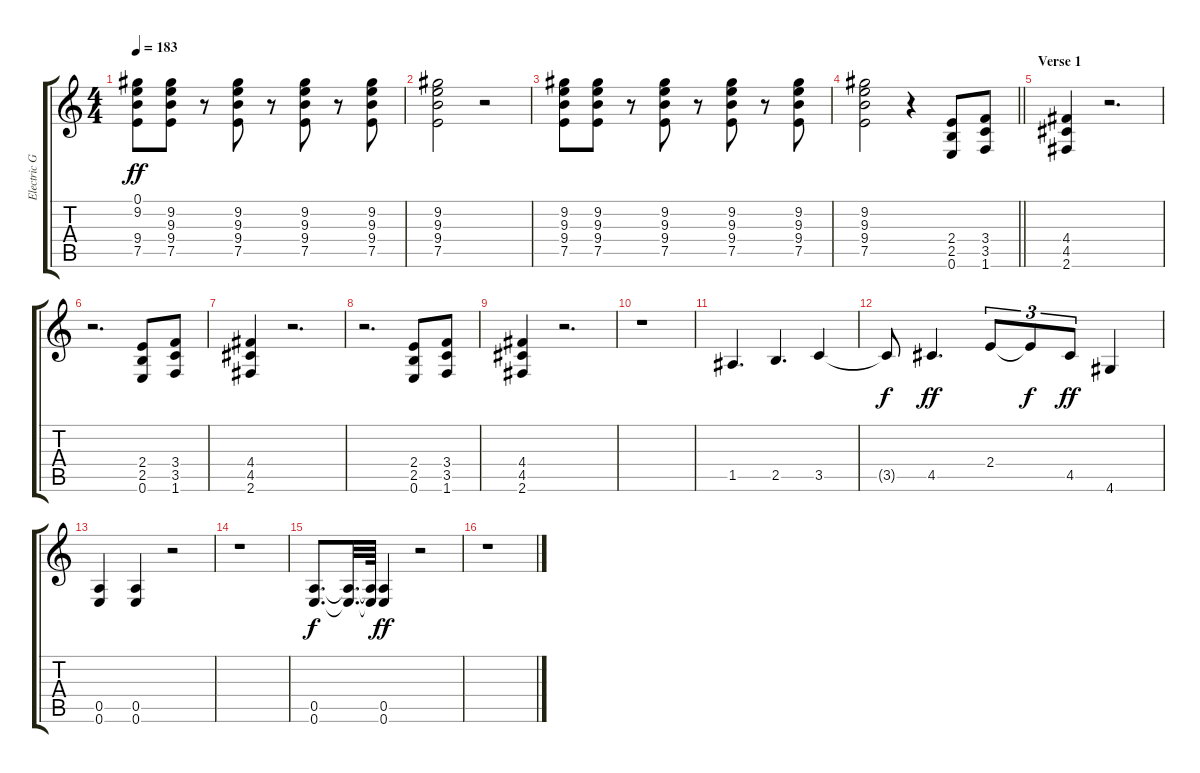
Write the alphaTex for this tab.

\track ("Electric Guitar" "Electric G") {instrument overdrivenguitar}
\staff {score tabs}
\tuning (E4 B3 G3 D3 A2 E2) {hide}
\ts (4 4)
\tempo 183
\clef g2
\ks c
(0.1 9.2 9.4 7.5).8{dy ff} (9.2 9.3 9.4 7.5).8 r.8 (9.2 9.3 9.4 7.5).8 r.8 (9.2 9.3 9.4 7.5).8 r.8 (9.2 9.3 9.4 7.5).8 |
(9.2 9.3 9.4 7.5).2 r.2 |
(9.2 9.3 9.4 7.5).8 (9.2 9.3 9.4 7.5).8 r.8 (9.2 9.3 9.4 7.5).8 r.8 (9.2 9.3 9.4 7.5).8 r.8 (9.2 9.3 9.4 7.5).8 |
\barLineRight lightlight
(9.2 9.3 9.4 7.5).2 r.4 (2.4 2.5 0.6).8 (3.4 3.5 1.6).8 |
\section ("" "Verse 1")
(4.4 4.5 2.6).4 r.2{d} |
r.2{d} (2.4 2.5 0.6).8 (3.4 3.5 1.6).8 |
(4.4 4.5 2.6).4 r.2{d} |
r.2{d} (2.4 2.5 0.6).8 (3.4 3.5 1.6).8 |
(4.4 4.5 2.6).4 r.2{d} |
r.1 |
1.5.4{d} 2.5.4{d} 3.5.4 |
3.5{t}.8{dy f} 4.5.4{d dy ff} 2.4.8{tu (3 2)} 2.4{t}.8{tu (3 2) dy f} 4.5.8{tu (3 2) dy ff} 4.6.4 |
(0.5 0.6).4 (0.5 0.6).4 r.2 |
r.1 |
(0.5 0.6).8{d dy f} (0.5{t} 0.6{t}).32{d} (0.5{t} 0.6{t}).64 (0.5 0.6).4{dy ff} r.2 |
r.1
